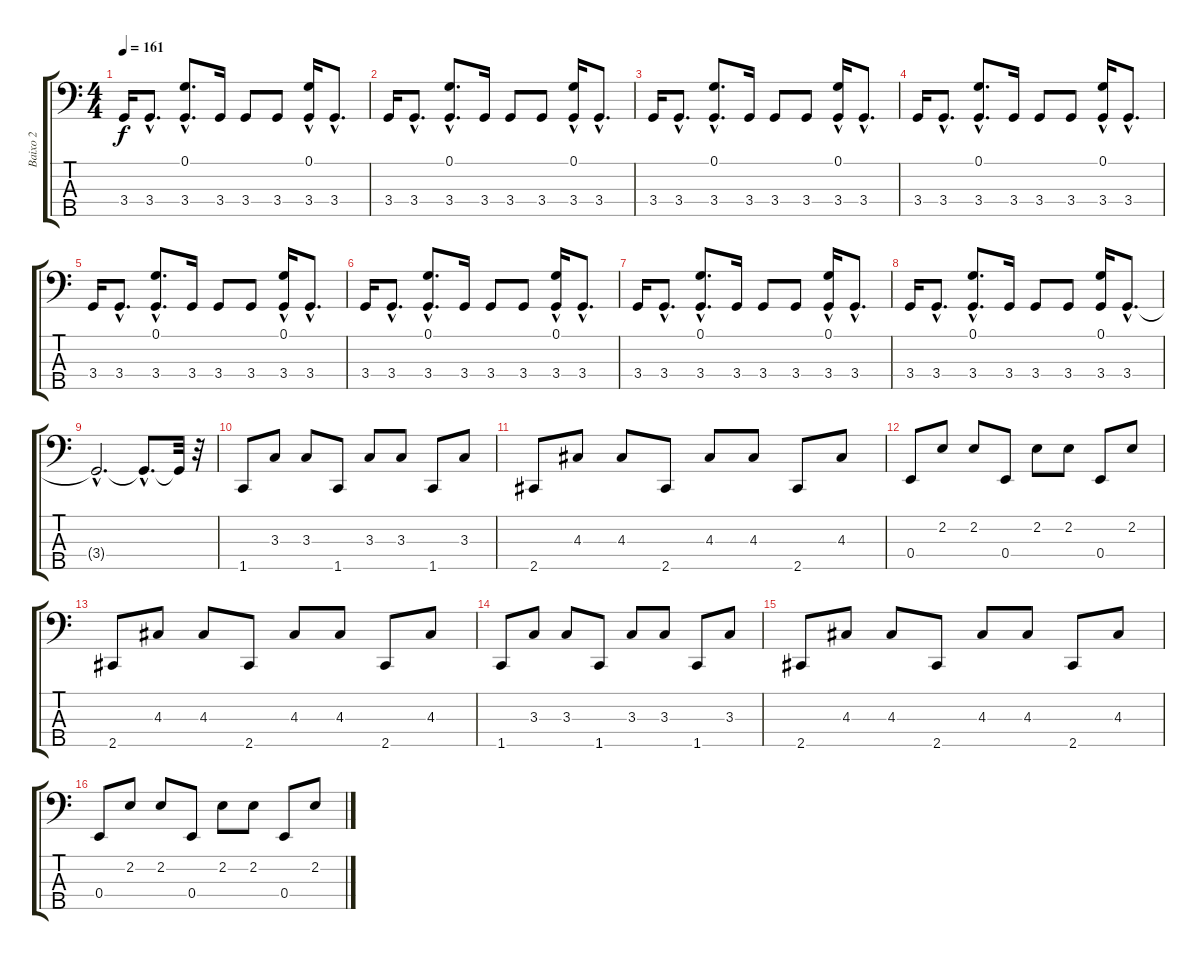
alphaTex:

\track ("Baixo 2" "Baixo 2") {instrument synthbass1}
\staff {score tabs}
\tuning (G2 D2 A1 E1 B0) {hide}
\ts (4 4)
\tempo 161
\clef f4
\ks c
3.4.16{dy f} 3.4{hac}.8{d} (0.1{hac} 3.4{hac}).8{d} 3.4.16 3.4.8 3.4.8 (0.1{hac} 3.4).16 3.4{hac}.8{d} |
3.4.16 3.4{hac}.8{d} (0.1{hac} 3.4{hac}).8{d} 3.4.16 3.4.8 3.4.8 (0.1{hac} 3.4).16 3.4{hac}.8{d} |
3.4.16 3.4{hac}.8{d} (0.1{hac} 3.4{hac}).8{d} 3.4.16 3.4.8 3.4.8 (0.1{hac} 3.4).16 3.4{hac}.8{d} |
3.4.16 3.4{hac}.8{d} (0.1{hac} 3.4{hac}).8{d} 3.4.16 3.4.8 3.4.8 (0.1{hac} 3.4).16 3.4{hac}.8{d} |
3.4.16 3.4{hac}.8{d} (0.1{hac} 3.4{hac}).8{d} 3.4.16 3.4.8 3.4.8 (0.1{hac} 3.4).16 3.4{hac}.8{d} |
3.4.16 3.4{hac}.8{d} (0.1{hac} 3.4{hac}).8{d} 3.4.16 3.4.8 3.4.8 (0.1{hac} 3.4).16 3.4{hac}.8{d} |
3.4.16 3.4{hac}.8{d} (0.1{hac} 3.4{hac}).8{d} 3.4.16 3.4.8 3.4.8 (0.1{hac} 3.4).16 3.4{hac}.8{d} |
3.4.16 3.4{hac}.8{d} (0.1{hac} 3.4{hac}).8{d} 3.4.16 3.4.8 3.4.8 (0.1 3.4).16 3.4{hac}.8{d} |
3.4{hac t}.2{d} 3.4{hac t}.8{d} 3.4{t}.32 r.32 |
1.5.8{volume 16 balance 8} 3.3.8 3.3.8 1.5.8 3.3.8 3.3.8 1.5.8 3.3.8 |
2.5.8 4.3.8 4.3.8 2.5.8 4.3.8 4.3.8 2.5.8 4.3.8 |
0.4.8 2.2.8 2.2.8 0.4.8 2.2.8 2.2.8 0.4.8 2.2.8 |
2.5.8 4.3.8 4.3.8 2.5.8 4.3.8 4.3.8 2.5.8 4.3.8 |
1.5.8 3.3.8 3.3.8 1.5.8 3.3.8 3.3.8 1.5.8 3.3.8 |
2.5.8 4.3.8 4.3.8 2.5.8 4.3.8 4.3.8 2.5.8 4.3.8 |
0.4.8 2.2.8 2.2.8 0.4.8 2.2.8 2.2.8 0.4.8 2.2.8
